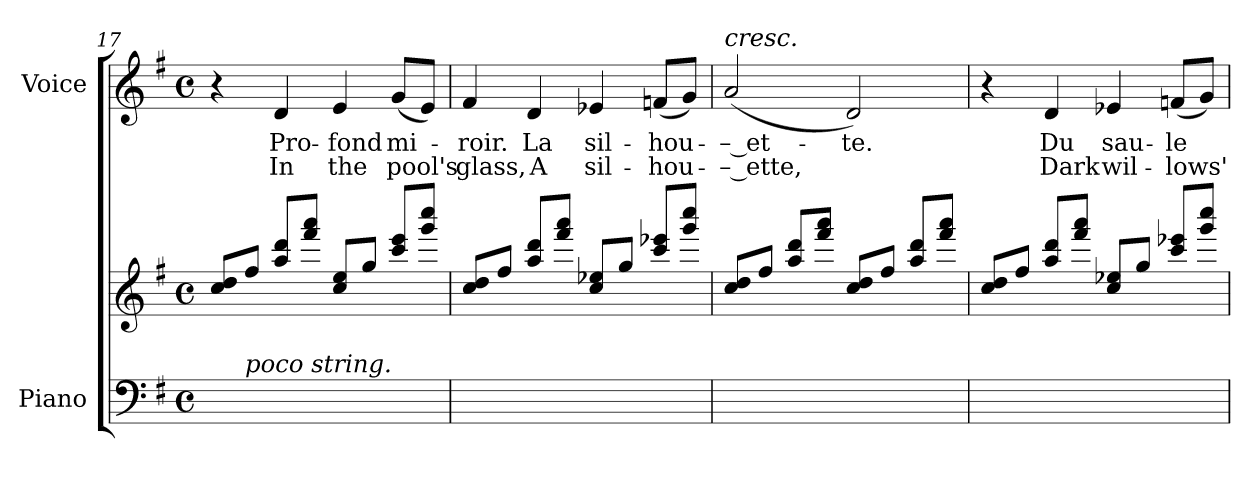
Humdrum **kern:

**kern	**kern	**kern	**text	**text
*part2	*part2	*part1	*part1	*part1
*staff3	*staff2	*staff1	*staff1	*staff1
*I"Piano	*	*I"Voice	*	*
*I'Pno	*	*	*	*
*clefF4	*clefG2	*clefG2	*	*
*k[f#]	*k[f#]	*k[f#]	*	*
*M4/4	*M4/4	*M4/4	*	*
*met(c)	*met(c)	*met(c)	*	*
=17	=17	=17	=17	=17
*	*^	*	*	*
8ryy	1ryy	8cc/ 8dd/L	4r	.	.
!LO:TX:i:t=poco string.	!	!	!	!	!
2..ryy	.	8ff#/J	.	.	.
.	.	8aa/ 8ddd/L	4d/	Pro-	In
.	.	8fff#/ 8aaa/J	.	.	.
.	.	8cc/ 8ee/L	4e/	-fond	the
.	.	8gg/J	.	.	.
.	.	8ccc/ 8eee/L	(8g/L	mi-	pool's
.	.	8ggg/ 8cccc/J	8e/J)	.	.
=18	=18	=18	=18	=18	=18
1ryy	1ryy	8cc/ 8dd/L	4f#/	-roir.	glass,
.	.	8ff#/J	.	.	.
.	.	8aa/ 8ddd/L	4d/	La	A
.	.	8fff#/ 8aaa/J	.	.	.
.	.	8cc/ 8ee-X/L	4e-X/	sil-	sil-
.	.	8gg/J	.	.	.
.	.	8ccc/ 8eee-X/L	(8fn/L	-hou-	-hou-
.	.	8ggg/ 8cccc/J	8g/J)	.	.
=19	=19	=19	=19	=19	=19
!	!	!	!LO:TX:a:i:t=cresc.	!	!
1ryy	1ryy	8cc/ 8dd/L	(2a/	-– et-	-– ette,
.	.	8ff#/J	.	.	.
.	.	8aa/ 8ddd/L	.	.	.
.	.	8fff#/ 8aaa/J	.	.	.
.	.	8cc/ 8dd/L	2d/)	-te.	.
.	.	8ff#/J	.	.	.
.	.	8aa/ 8ddd/L	.	.	.
.	.	8fff#/ 8aaa/J	.	.	.
=20	=20	=20	=20	=20	=20
1ryy	1ryy	8cc/ 8dd/L	4r	.	.
.	.	8ff#/J	.	.	.
.	.	8aa/ 8ddd/L	4d/	Du	Dark
.	.	8fff#/ 8aaa/J	.	.	.
.	.	8cc/ 8ee-X/L	4e-X/	sau-	wil-
.	.	8gg/J	.	.	.
.	.	8ccc/ 8eee-X/L	(8fn/L	-le	-lows'
.	.	8ggg/ 8cccc/J	8g/J)	.	.
*	*v	*v	*	*	*
=	=	=	=	=
*-	*-	*-	*-	*-
